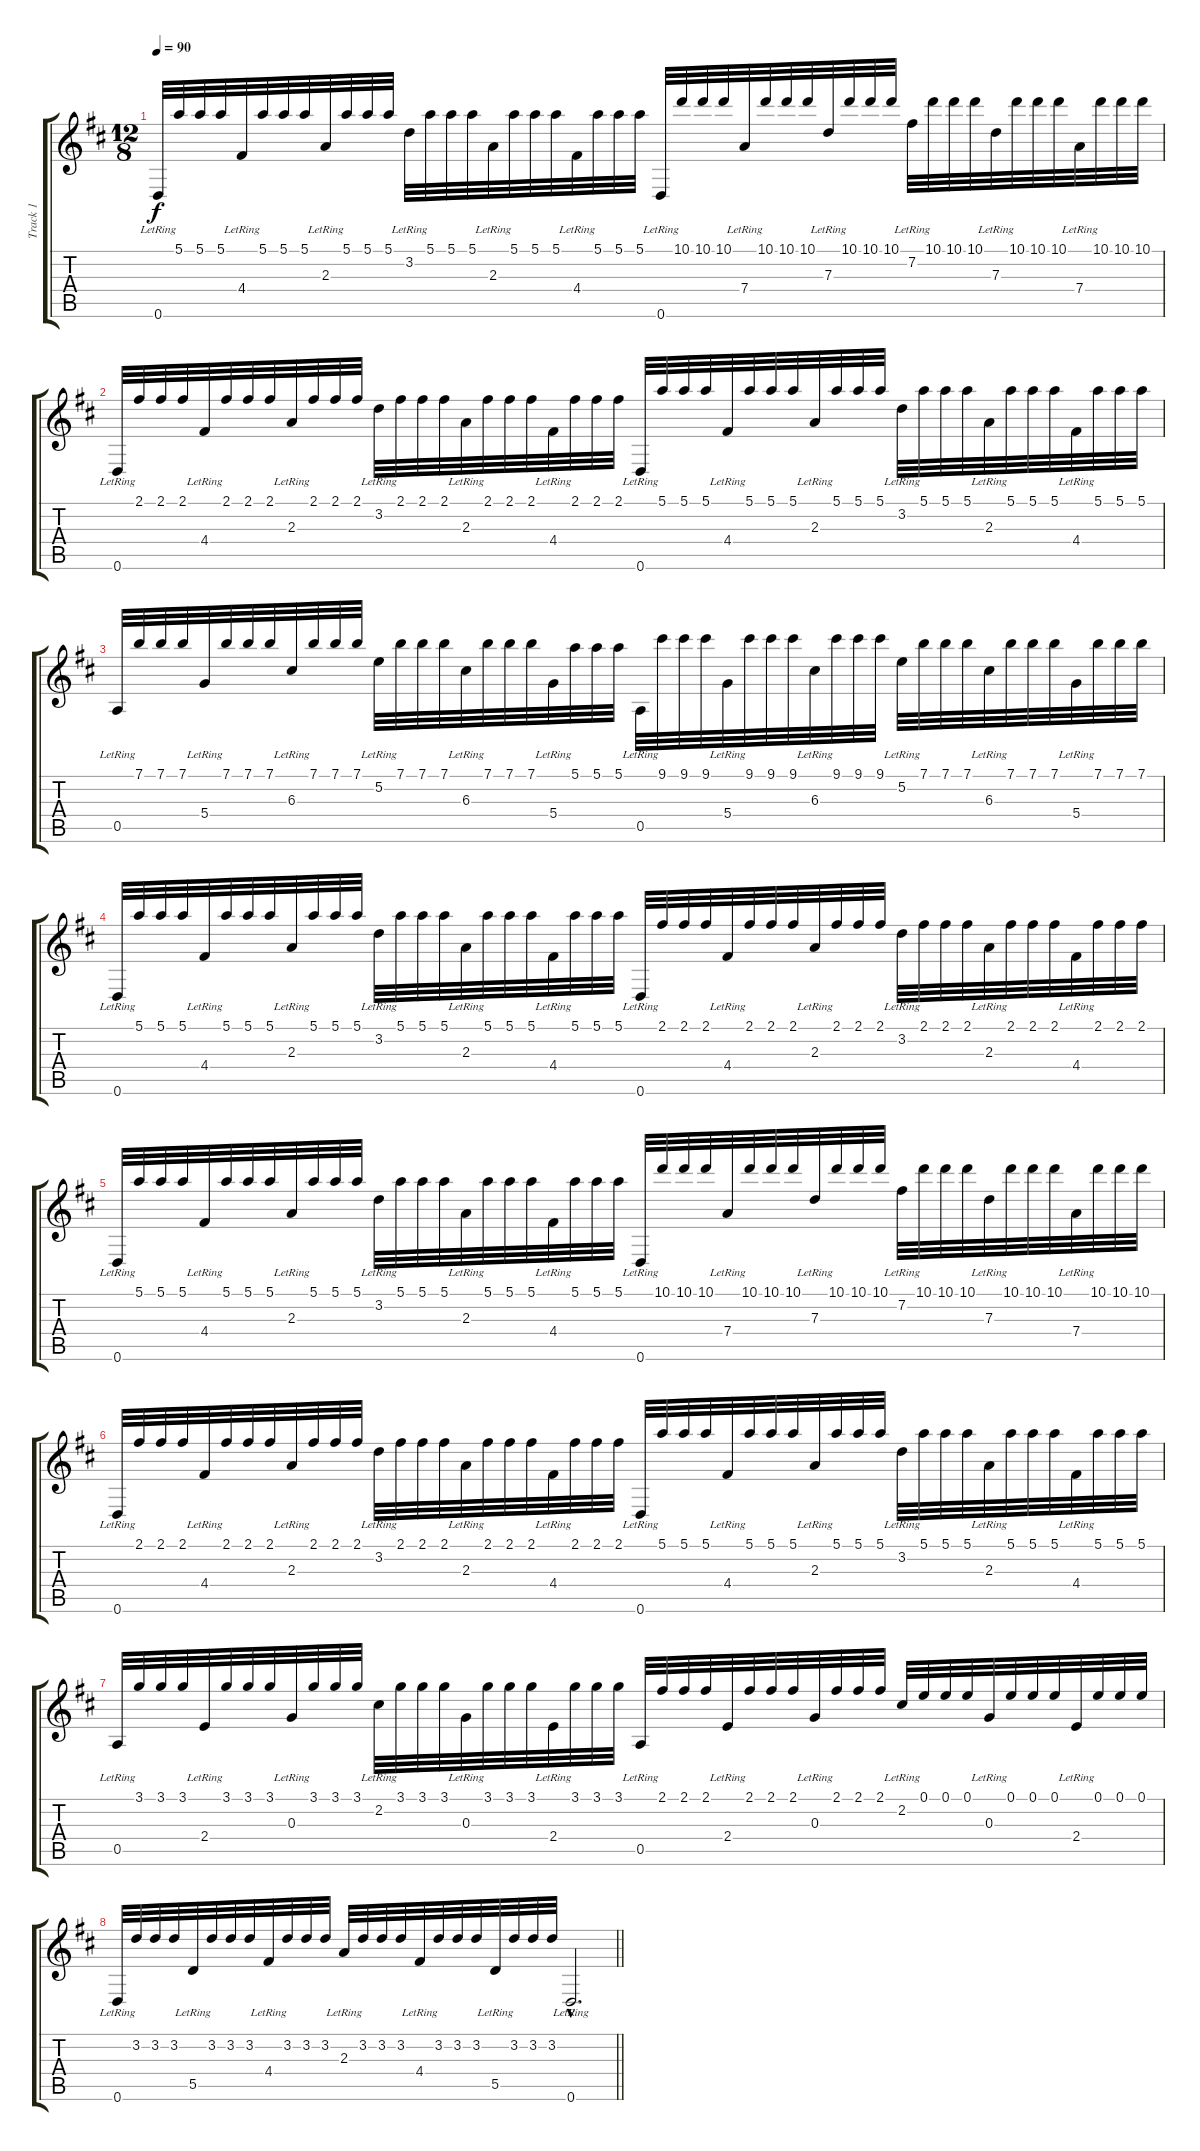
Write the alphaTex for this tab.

\track ("Track 1" "Track 1") {instrument acousticguitarnylon}
\staff {score tabs}
\tuning (E4 B3 G3 D3 A2 D2) {hide}
\ts (12 8)
\tempo 90
\clef g2
\ks bminor
0.6{lr}.32{dy f} 5.1.32 5.1.32 5.1.32 4.4{lr}.32 5.1.32 5.1.32 5.1.32 2.3{lr}.32 5.1.32 5.1.32 5.1.32 3.2{lr}.32 5.1.32 5.1.32 5.1.32 2.3{lr}.32 5.1.32 5.1.32 5.1.32 4.4{lr}.32 5.1.32 5.1.32 5.1.32 0.6{lr}.32 10.1.32 10.1.32 10.1.32 7.4{lr}.32 10.1.32 10.1.32 10.1.32 7.3{lr}.32 10.1.32 10.1.32 10.1.32 7.2{lr}.32 10.1.32 10.1.32 10.1.32 7.3{lr}.32 10.1.32 10.1.32 10.1.32 7.4{lr}.32 10.1.32 10.1.32 10.1.32 |
0.6{lr}.32 2.1.32 2.1.32 2.1.32 4.4{lr}.32 2.1.32 2.1.32 2.1.32 2.3{lr}.32 2.1.32 2.1.32 2.1.32 3.2{lr}.32 2.1.32 2.1.32 2.1.32 2.3{lr}.32 2.1.32 2.1.32 2.1.32 4.4{lr}.32 2.1.32 2.1.32 2.1.32 0.6{lr}.32 5.1.32 5.1.32 5.1.32 4.4{lr}.32 5.1.32 5.1.32 5.1.32 2.3{lr}.32 5.1.32 5.1.32 5.1.32 3.2{lr}.32 5.1.32 5.1.32 5.1.32 2.3{lr}.32 5.1.32 5.1.32 5.1.32 4.4{lr}.32 5.1.32 5.1.32 5.1.32 |
0.5{lr}.32 7.1.32 7.1.32 7.1.32 5.4{lr}.32 7.1.32 7.1.32 7.1.32 6.3{lr}.32 7.1.32 7.1.32 7.1.32 5.2{lr}.32 7.1.32 7.1.32 7.1.32 6.3{lr}.32 7.1.32 7.1.32 7.1.32 5.4{lr}.32 5.1.32 5.1.32 5.1.32 0.5{lr}.32 9.1.32 9.1.32 9.1.32 5.4{lr}.32 9.1.32 9.1.32 9.1.32 6.3{lr}.32 9.1.32 9.1.32 9.1.32 5.2{lr}.32 7.1.32 7.1.32 7.1.32 6.3{lr}.32 7.1.32 7.1.32 7.1.32 5.4{lr}.32 7.1.32 7.1.32 7.1.32 |
0.6{lr}.32 5.1.32 5.1.32 5.1.32 4.4{lr}.32 5.1.32 5.1.32 5.1.32 2.3{lr}.32 5.1.32 5.1.32 5.1.32 3.2{lr}.32 5.1.32 5.1.32 5.1.32 2.3{lr}.32 5.1.32 5.1.32 5.1.32 4.4{lr}.32 5.1.32 5.1.32 5.1.32 0.6{lr}.32 2.1.32 2.1.32 2.1.32 4.4{lr}.32 2.1.32 2.1.32 2.1.32 2.3{lr}.32 2.1.32 2.1.32 2.1.32 3.2{lr}.32 2.1.32 2.1.32 2.1.32 2.3{lr}.32 2.1.32 2.1.32 2.1.32 4.4{lr}.32 2.1.32 2.1.32 2.1.32 |
0.6{lr}.32 5.1.32 5.1.32 5.1.32 4.4{lr}.32 5.1.32 5.1.32 5.1.32 2.3{lr}.32 5.1.32 5.1.32 5.1.32 3.2{lr}.32 5.1.32 5.1.32 5.1.32 2.3{lr}.32 5.1.32 5.1.32 5.1.32 4.4{lr}.32 5.1.32 5.1.32 5.1.32 0.6{lr}.32 10.1.32 10.1.32 10.1.32 7.4{lr}.32 10.1.32 10.1.32 10.1.32 7.3{lr}.32 10.1.32 10.1.32 10.1.32 7.2{lr}.32 10.1.32 10.1.32 10.1.32 7.3{lr}.32 10.1.32 10.1.32 10.1.32 7.4{lr}.32 10.1.32 10.1.32 10.1.32 |
0.6{lr}.32 2.1.32 2.1.32 2.1.32 4.4{lr}.32 2.1.32 2.1.32 2.1.32 2.3{lr}.32 2.1.32 2.1.32 2.1.32 3.2{lr}.32 2.1.32 2.1.32 2.1.32 2.3{lr}.32 2.1.32 2.1.32 2.1.32 4.4{lr}.32 2.1.32 2.1.32 2.1.32 0.6{lr}.32 5.1.32 5.1.32 5.1.32 4.4{lr}.32 5.1.32 5.1.32 5.1.32 2.3{lr}.32 5.1.32 5.1.32 5.1.32 3.2{lr}.32 5.1.32 5.1.32 5.1.32 2.3{lr}.32 5.1.32 5.1.32 5.1.32 4.4{lr}.32 5.1.32 5.1.32 5.1.32 |
0.5{lr}.32 3.1.32 3.1.32 3.1.32 2.4{lr}.32 3.1.32 3.1.32 3.1.32 0.3{lr}.32 3.1.32 3.1.32 3.1.32 2.2{lr}.32 3.1.32 3.1.32 3.1.32 0.3{lr}.32 3.1.32 3.1.32 3.1.32 2.4{lr}.32 3.1.32 3.1.32 3.1.32 0.5{lr}.32 2.1.32 2.1.32 2.1.32 2.4{lr}.32 2.1.32 2.1.32 2.1.32 0.3{lr}.32 2.1.32 2.1.32 2.1.32 2.2{lr}.32 0.1.32 0.1.32 0.1.32 0.3{lr}.32 0.1.32 0.1.32 0.1.32 2.4{lr}.32 0.1.32 0.1.32 0.1.32 |
\barLineRight lightlight
0.6{lr}.32 3.2.32 3.2.32 3.2.32 5.5{lr}.32 3.2.32 3.2.32 3.2.32 4.4{lr}.32 3.2.32 3.2.32 3.2.32 2.3{lr}.32 3.2.32 3.2.32 3.2.32 4.4{lr}.32 3.2.32 3.2.32 3.2.32 5.5{lr}.32 3.2.32 3.2.32 3.2.32 0.6{hac lr}.2{d}
